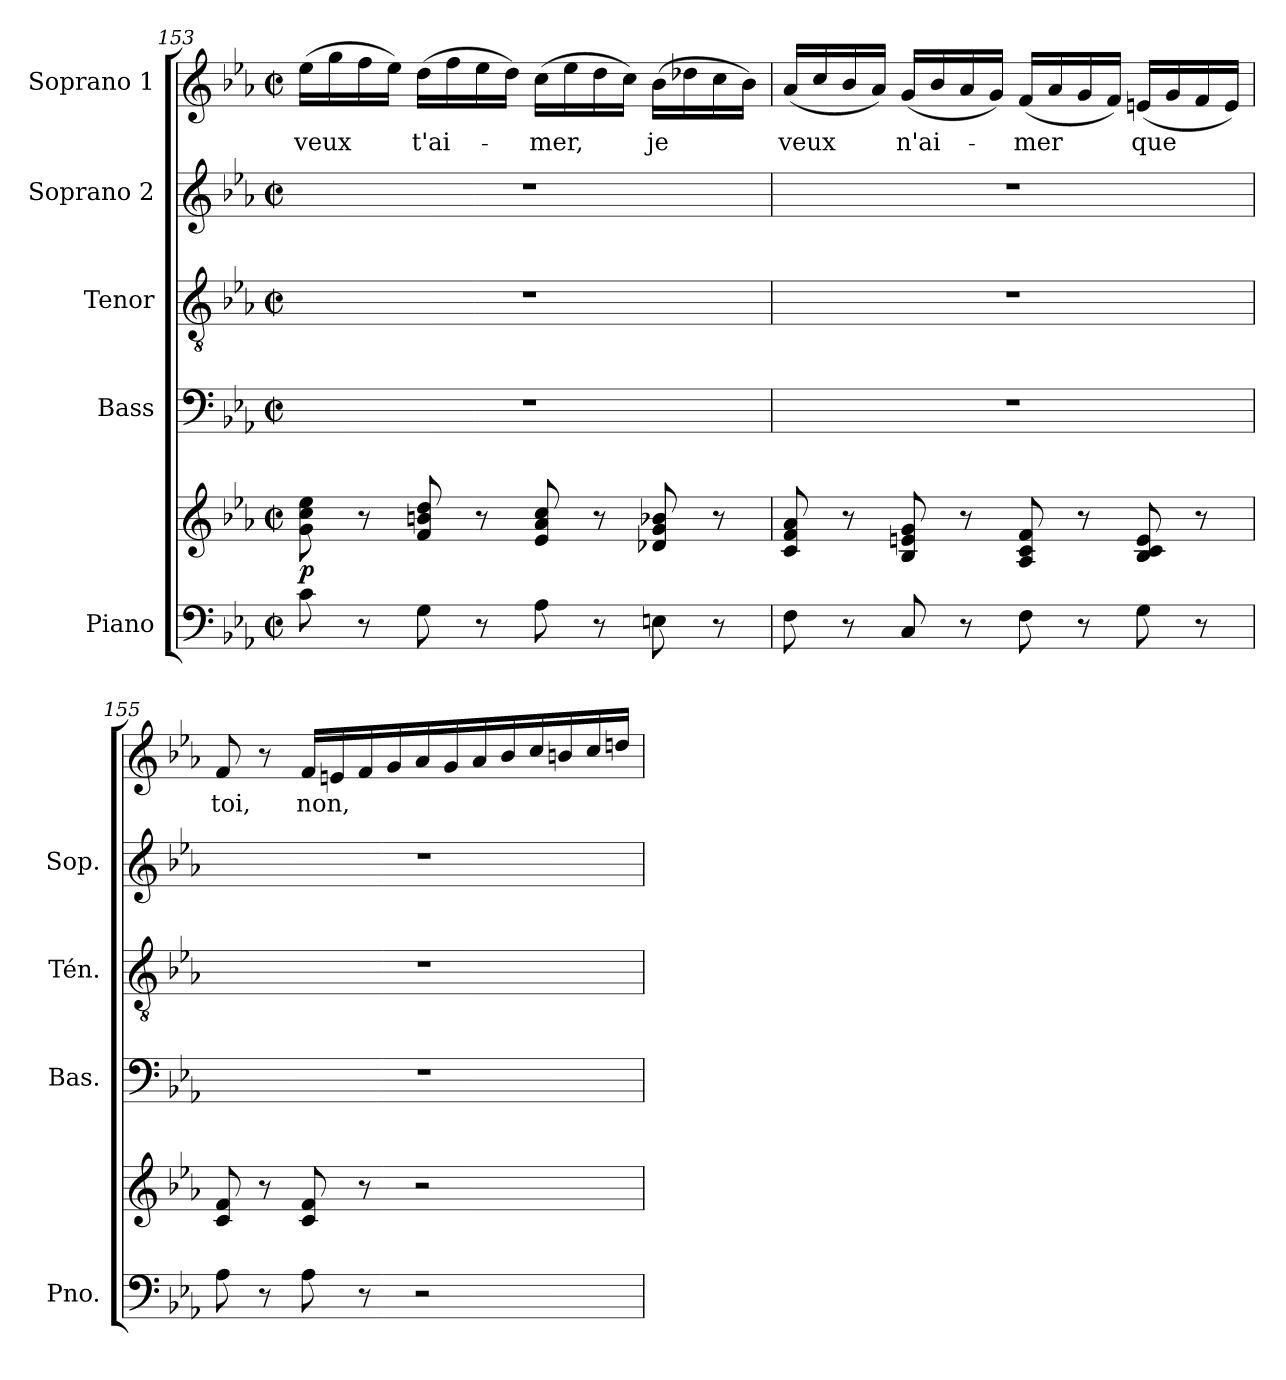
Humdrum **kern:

**kern	**kern	**dynam	**kern	**kern	**kern	**kern	**text
*part5	*part5	*part5	*part4	*part3	*part2	*part1	*part1
*staff6	*staff5	*staff5/6	*staff4	*staff3	*staff2	*staff1	*staff1
*I"Piano	*	*	*I"Bass	*I"Tenor	*I"Soprano 2	*I"Soprano 1	*
*I'Pno.	*	*	*I'Bas.	*I'Tén.	*I'Sop.	*	*
!!LO:LB:g=z
*clefF4	*clefG2	*	*clefF4	*clefGv2	*clefG2	*clefG2	*
*k[b-e-a-]	*k[b-e-a-]	*	*k[b-e-a-]	*k[b-e-a-]	*k[b-e-a-]	*k[b-e-a-]	*
*E-:	*E-:	*	*E-:	*E-:	*E-:	*E-:	*
*M2/2	*M2/2	*	*M2/2	*M2/2	*M2/2	*M2/2	*
*met(c|)	*met(c|)	*	*met(c|)	*met(c|)	*met(c|)	*met(c|)	*
=153	=153	=153	=153	=153	=153	=153	=153
!	!	!LO:DY:b	!	!	!	!	!LO:LY:b
8c\	8g\ 8cc\ 8ee-\	p	1r	1r	1r	(>16ee-\LL	veux
.	.	.	.	.	.	16gg\	.
8r	8r	.	.	.	.	16ff\	.
.	.	.	.	.	.	16ee-\JJ)	.
!	!	!	!	!	!	!	!LO:LY:b
8G\	8f/ 8bn/ 8dd/	.	.	.	.	(>16dd\LL	t'ai-
.	.	.	.	.	.	16ff\	.
8r	8r	.	.	.	.	16ee-\	.
.	.	.	.	.	.	16dd\JJ)	.
!	!	!	!	!	!	!	!LO:LY:b
8A-\	8e-/ 8a-/ 8cc/	.	.	.	.	(>16cc\LL	-mer,
.	.	.	.	.	.	16ee-\	.
8r	8r	.	.	.	.	16dd\	.
.	.	.	.	.	.	16cc\JJ)	.
!	!	!	!	!	!	!	!LO:LY:b
8En\	8d-X/ 8g/ 8b-X/	.	.	.	.	(>16b-\LL	je
.	.	.	.	.	.	16dd-X\	.
8r	8r	.	.	.	.	16cc\	.
.	.	.	.	.	.	16b-\JJ)	.
=154	=154	=154	=154	=154	=154	=154	=154
!	!	!	!	!	!	!	!LO:LY:b
8F\	8c/ 8f/ 8a-/	.	1r	1r	1r	(<16a-/LL	veux
.	.	.	.	.	.	16cc/	.
8r	8r	.	.	.	.	16b-/	.
.	.	.	.	.	.	16a-/JJ)	.
!	!	!	!	!	!	!	!LO:LY:b
8C/	8B-/ 8en/ 8g/	.	.	.	.	(<16g/LL	n'ai-
.	.	.	.	.	.	16b-/	.
8r	8r	.	.	.	.	16a-/	.
.	.	.	.	.	.	16g/JJ)	.
!	!	!	!	!	!	!	!LO:LY:b
8F\	8A-/ 8c/ 8f/	.	.	.	.	(<16f/LL	-mer
.	.	.	.	.	.	16a-/	.
8r	8r	.	.	.	.	16g/	.
.	.	.	.	.	.	16f/JJ)	.
!	!	!	!	!	!	!	!LO:LY:b
8G\	8B-/ 8c/ 8e/	.	.	.	.	(<16en/LL	que
.	.	.	.	.	.	16g/	.
8r	8r	.	.	.	.	16f/	.
.	.	.	.	.	.	16e/JJ)	.
!!LO:PB:g=z
=155	=155	=155	=155	=155	=155	=155	=155
!	!	!	!	!	!	!	!LO:LY:b
8A-\	8c/ 8f/	.	1r	1r	1r	8f/	toi,
8r	8r	.	.	.	.	8r	.
!	!	!	!	!	!	!	!LO:LY:b
8A-\	8c/ 8f/	.	.	.	.	16f/LL	non,
.	.	.	.	.	.	16en/	.
8r	8r	.	.	.	.	16f/	.
.	.	.	.	.	.	16g/	.
2r	2r	.	.	.	.	16a-/	.
.	.	.	.	.	.	16g/	.
.	.	.	.	.	.	16a-/	.
.	.	.	.	.	.	16b-/	.
.	.	.	.	.	.	16cc/	.
.	.	.	.	.	.	16bn/	.
.	.	.	.	.	.	16cc/	.
.	.	.	.	.	.	16ddn/JJ	.
=	=	=	=	=	=	=	=
*-	*-	*-	*-	*-	*-	*-	*-
